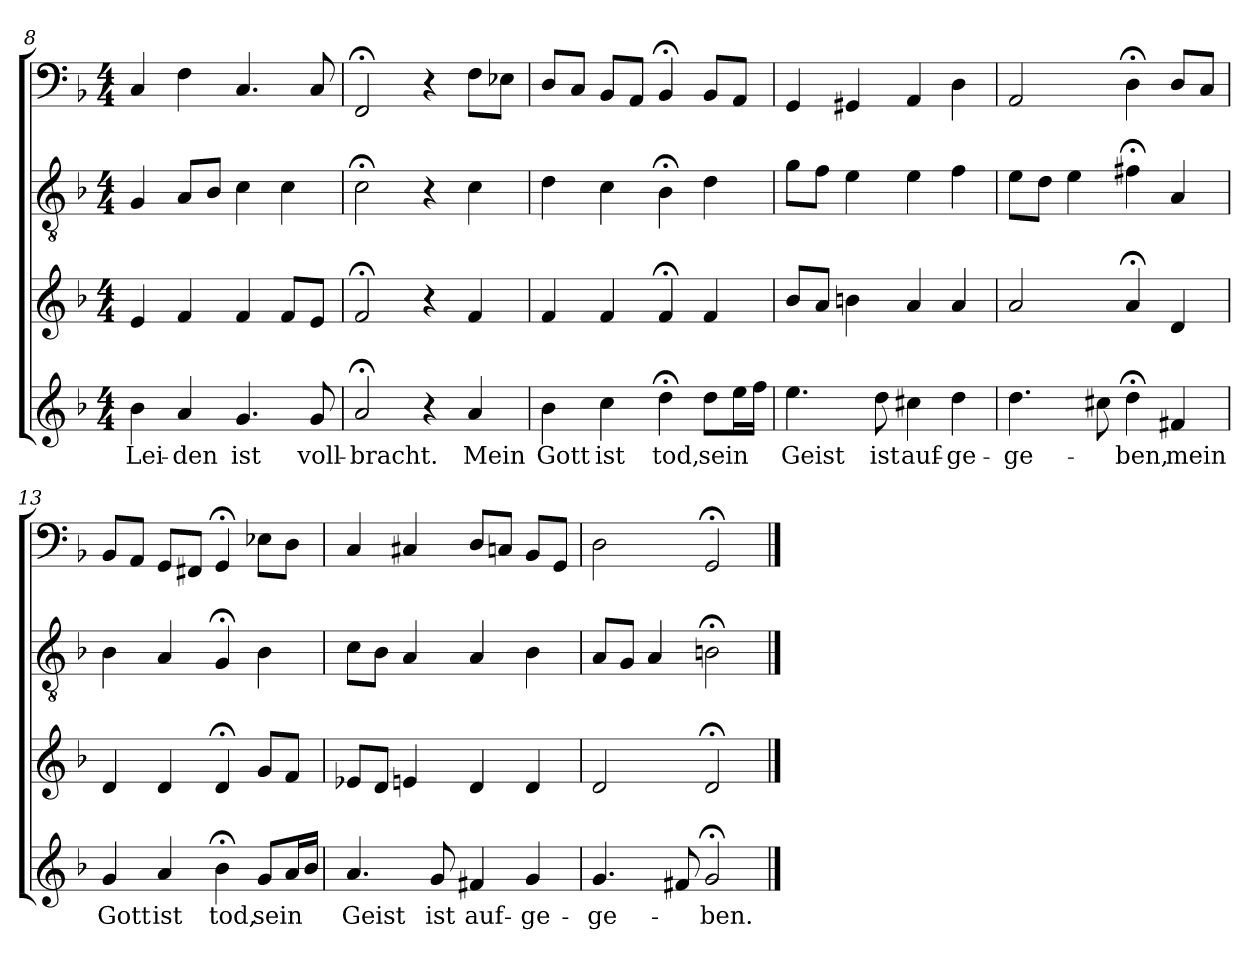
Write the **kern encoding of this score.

**kern	**text	**kern	**kern	**kern
*part4	*part4	*part3	*part2	*part1
*staff4	*staff4	*staff3	*staff2	*staff1
*clefG2	*	*clefG2	*clefGv2	*clefF4
*k[b-]	*	*k[b-]	*k[b-]	*k[b-]
*d:	*	*d:	*d:	*d:
*M4/4	*	*M4/4	*M4/4	*M4/4
=8	=8	=8	=8	=8
4b-\	Lei-	4e/	4G/	4C/
4a/	-den	4f/	8A/L	4F\
.	.	.	8B-/J	.
4.g/	ist	4f/	4c\	4.C/
.	.	8f/L	4c\	.
8g/	voll-	8e/J	.	8C/
=9	=9	=9	=9	=9
2a;</	-bracht.	2f;</	2c;<\	2FF;</
4r	.	4r	4r	4r
4a/	Mein	4f/	4c\	8F\L
.	.	.	.	8E-X\J
=10	=10	=10	=10	=10
4b-\	Gott	4f/	4d\	8D/L
.	.	.	.	8C/J
4cc\	ist	4f/	4c\	8BB-/L
.	.	.	.	8AA/J
4dd;<\	tod,	4f;</	4B-;<\	4BB-;</
8dd\L	sein	4f/	4d\	8BB-/L
16ee\L	.	.	.	8AA/J
16ff\JJ	.	.	.	.
=11	=11	=11	=11	=11
4.ee\	Geist	8b-/L	8g\L	4GG/
.	.	8a/J	8f\J	.
.	.	4bn\	4e\	4GG#X/
8dd\	ist	.	.	.
4cc#X\	auf-	4a/	4e\	4AA/
4dd\	-ge-	4a/	4f\	4D\
=12	=12	=12	=12	=12
4.dd\	-ge-	2a/	8e\L	2AA/
.	.	.	8d\J	.
.	.	.	4e\	.
8cc#X\	.	.	.	.
4dd;<\	-ben,	4a;</	4f#X;<\	4D;<\
4f#X/	mein	4d/	4A/	8D/L
.	.	.	.	8C/J
=13	=13	=13	=13	=13
4g/	Gott	4d/	4B-\	8BB-/L
.	.	.	.	8AA/J
4a/	ist	4d/	4A/	8GG/L
.	.	.	.	8FF#X/J
4b-;<\	tod,	4d;</	4G;</	4GG;</
8g/L	sein	8g/L	4B-\	8E-X\L
16a/L	.	8f/J	.	8D\J
16b-/JJ	.	.	.	.
=14	=14	=14	=14	=14
4.a/	Geist	8e-X/L	8c\L	4C/
.	.	8d/J	8B-\J	.
.	.	4en/	4A/	4C#X/
8g/	ist	.	.	.
4f#X/	auf-	4d/	4A/	8D/L
.	.	.	.	8Cn/J
4g/	-ge-	4d/	4B-\	8BB-/L
.	.	.	.	8GG/J
=15	=15	=15	=15	=15
4.g/	-ge-	2d/	8A/L	2D\
.	.	.	8G/J	.
.	.	.	4A/	.
8f#X/	.	.	.	.
2g;</	-ben.	2d;</	2Bn;<\	2GG;</
==	==	==	==	==
*-	*-	*-	*-	*-
